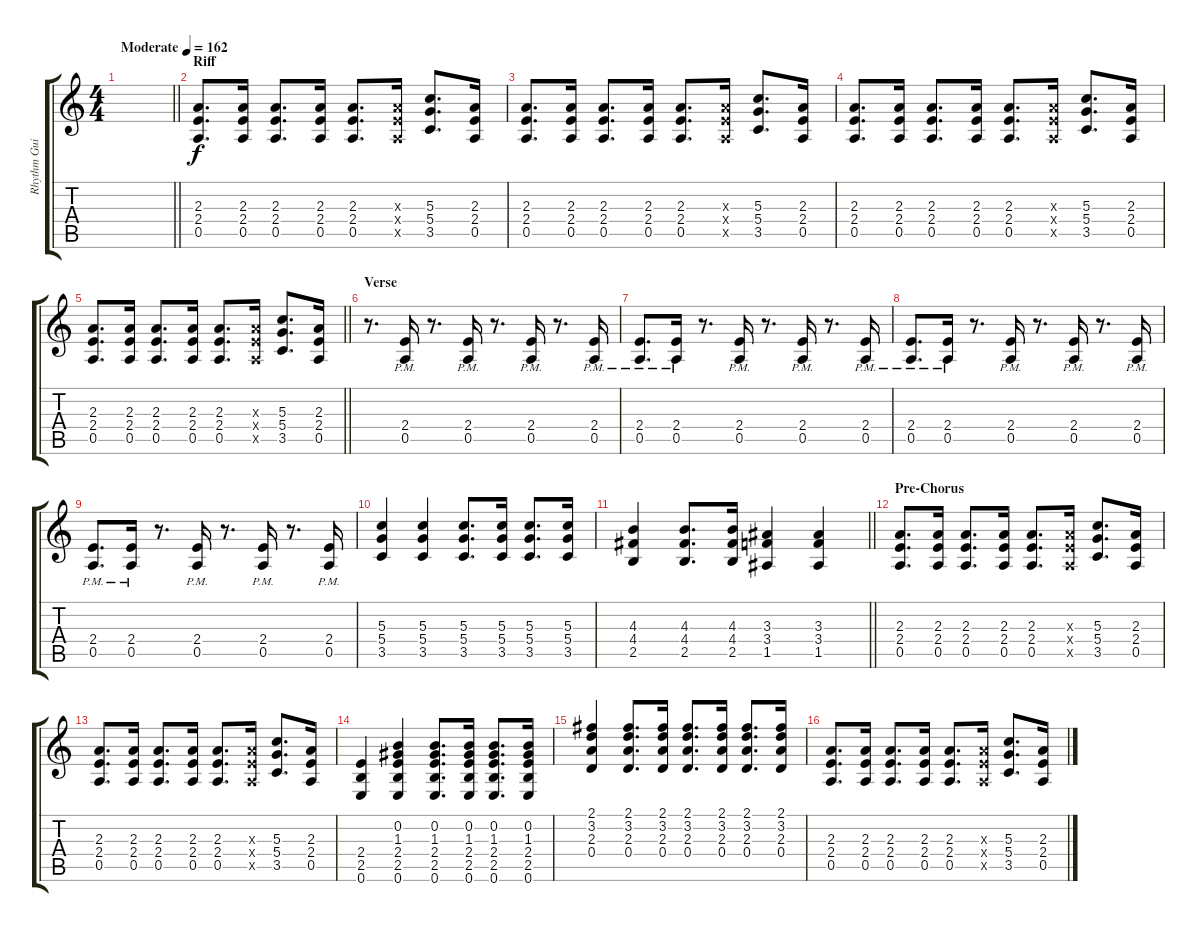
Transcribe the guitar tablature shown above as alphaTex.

\track ("Rhythm Guitar" "Rhythm Gui") {instrument electricguitarclean}
\staff {score tabs}
\tuning (E4 B3 G3 D3 A2 E2) {hide}
\ts (4 4)
\tempo (162 "Moderate")
\clef g2
\barLineRight lightlight
\ks c
|
\section ("" "Riff")
(2.3 2.4 0.5).8{d} (2.3 2.4 0.5).16 (2.3 2.4 0.5).8{d} (2.3 2.4 0.5).16 (2.3 2.4 0.5).8{d} (2.3{x} 2.4{x} 0.5{x}).16 (5.3 5.4 3.5).8{d} (2.3 2.4 0.5).16 |
(2.3 2.4 0.5).8{d} (2.3 2.4 0.5).16 (2.3 2.4 0.5).8{d} (2.3 2.4 0.5).16 (2.3 2.4 0.5).8{d} (2.3{x} 2.4{x} 0.5{x}).16 (5.3 5.4 3.5).8{d} (2.3 2.4 0.5).16 |
(2.3 2.4 0.5).8{d} (2.3 2.4 0.5).16 (2.3 2.4 0.5).8{d} (2.3 2.4 0.5).16 (2.3 2.4 0.5).8{d} (2.3{x} 2.4{x} 0.5{x}).16 (5.3 5.4 3.5).8{d} (2.3 2.4 0.5).16 |
\barLineRight lightlight
(2.3 2.4 0.5).8{d} (2.3 2.4 0.5).16 (2.3 2.4 0.5).8{d} (2.3 2.4 0.5).16 (2.3 2.4 0.5).8{d} (2.3{x} 2.4{x} 0.5{x}).16 (5.3 5.4 3.5).8{d} (2.3 2.4 0.5).16 |
\section ("" "Verse")
r.8{d} (2.4{pm} 0.5{pm}).16 r.8{d} (2.4{pm} 0.5{pm}).16 r.8{d} (2.4{pm} 0.5{pm}).16 r.8{d} (2.4{pm} 0.5{pm}).16 |
(2.4{pm} 0.5{pm}).8{d} (2.4{pm} 0.5{pm}).16 r.8{d} (2.4{pm} 0.5{pm}).16 r.8{d} (2.4{pm} 0.5{pm}).16 r.8{d} (2.4{pm} 0.5{pm}).16 |
(2.4{pm} 0.5{pm}).8{d} (2.4{pm} 0.5{pm}).16 r.8{d} (2.4{pm} 0.5{pm}).16 r.8{d} (2.4{pm} 0.5{pm}).16 r.8{d} (2.4{pm} 0.5{pm}).16 |
(2.4{pm} 0.5{pm}).8{d} (2.4{pm} 0.5{pm}).16 r.8{d} (2.4{pm} 0.5{pm}).16 r.8{d} (2.4{pm} 0.5{pm}).16 r.8{d} (2.4{pm} 0.5{pm}).16 |
(5.3 5.4 3.5).4 (5.3 5.4 3.5).4 (5.3 5.4 3.5).8{d} (5.3 5.4 3.5).16 (5.3 5.4 3.5).8{d} (5.3 5.4 3.5).16 |
\barLineRight lightlight
(4.3 4.4 2.5).4 (4.3 4.4 2.5).8{d} (4.3 4.4 2.5).16 (3.3 3.4 1.5).4 (3.3 3.4 1.5).4 |
\section ("" "Pre-Chorus")
(2.3 2.4 0.5).8{d} (2.3 2.4 0.5).16 (2.3 2.4 0.5).8{d} (2.3 2.4 0.5).16 (2.3 2.4 0.5).8{d} (2.3{x} 2.4{x} 0.5{x}).16 (5.3 5.4 3.5).8{d} (2.3 2.4 0.5).16 |
(2.3 2.4 0.5).8{d} (2.3 2.4 0.5).16 (2.3 2.4 0.5).8{d} (2.3 2.4 0.5).16 (2.3 2.4 0.5).8{d} (2.3{x} 2.4{x} 0.5{x}).16 (5.3 5.4 3.5).8{d} (2.3 2.4 0.5).16 |
(2.4 2.5 0.6).4 (0.2 1.3 2.4 2.5 0.6).4 (0.2 1.3 2.4 2.5 0.6).8{d} (0.2 1.3 2.4 2.5 0.6).16 (0.2 1.3 2.4 2.5 0.6).8{d} (0.2 1.3 2.4 2.5 0.6).16 |
(2.1 3.2 2.3 0.4).4 (2.1 3.2 2.3 0.4).8{d} (2.1 3.2 2.3 0.4).16 (2.1 3.2 2.3 0.4).8{d} (2.1 3.2 2.3 0.4).16 (2.1 3.2 2.3 0.4).8{d} (2.1 3.2 2.3 0.4).16 |
(2.3 2.4 0.5).8{d} (2.3 2.4 0.5).16 (2.3 2.4 0.5).8{d} (2.3 2.4 0.5).16 (2.3 2.4 0.5).8{d} (2.3{x} 2.4{x} 0.5{x}).16 (5.3 5.4 3.5).8{d} (2.3 2.4 0.5).16
